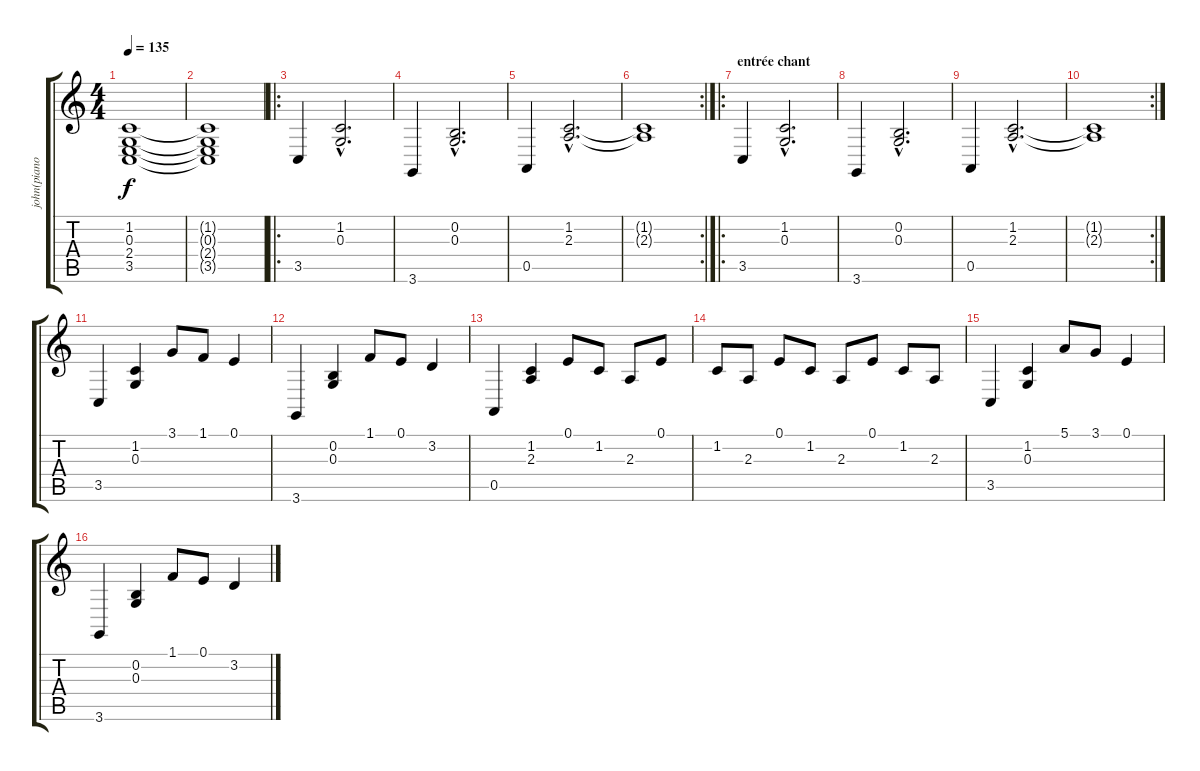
\track ("john(piano)" "john(piano") {instrument electricpiano1}
\staff {score tabs}
\tuning (E4 B3 G3 D3 A2 E2) {hide}
\ts (4 4)
\tempo 135
\clef g2
\ks c
(1.2 0.3 2.4 3.5).1{dy f instrument electricpiano1} |
(1.2{t} 0.3{t} 2.4{t} 3.5{t}).1 |
\ro
3.5.4 (1.2{hac} 0.3{hac}).2{d} |
3.6.4 (0.2{hac} 0.3{hac}).2{d} |
0.5.4 (1.2{hac} 2.3{hac}).2{d} |
\rc 2
(1.2{t} 2.3{t}).1 |
\ro
\section ("" "entrée chant")
3.5.4 (1.2{hac} 0.3{hac}).2{d} |
3.6.4 (0.2{hac} 0.3{hac}).2{d} |
0.5.4 (1.2{hac} 2.3{hac}).2{d} |
\rc 2
(1.2{t} 2.3{t}).1 |
3.5.4 (1.2 0.3).4 3.1.8 1.1.8 0.1.4 |
3.6.4 (0.2 0.3).4 1.1.8 0.1.8 3.2.4 |
0.5.4 (1.2 2.3).4 0.1.8 1.2.8 2.3.8 0.1.8 |
1.2.8 2.3.8 0.1.8 1.2.8 2.3.8 0.1.8 1.2.8 2.3.8 |
3.5.4 (1.2 0.3).4 5.1.8 3.1.8 0.1.4 |
3.6.4 (0.2 0.3).4 1.1.8 0.1.8 3.2.4
